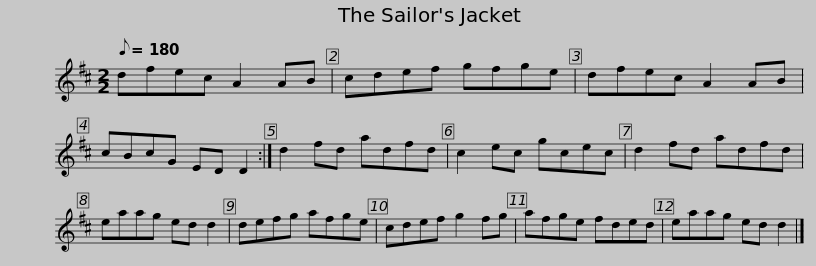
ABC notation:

X:1
L:1/8
Q:1/8=180
M:2/2
I:linebreak $
K:D
V:1 treble
V:1
 dfec A2 AB | cdef gfge | dfec A2 AB | cBcG ED D2 :| d2 fd adfd | %5
 c2 ec gcec |$ d2 fd adfd | eaag ed d2 | defg afge | cdef g2 fg | %10
 afge fded | eaag ed d2 |] %12
